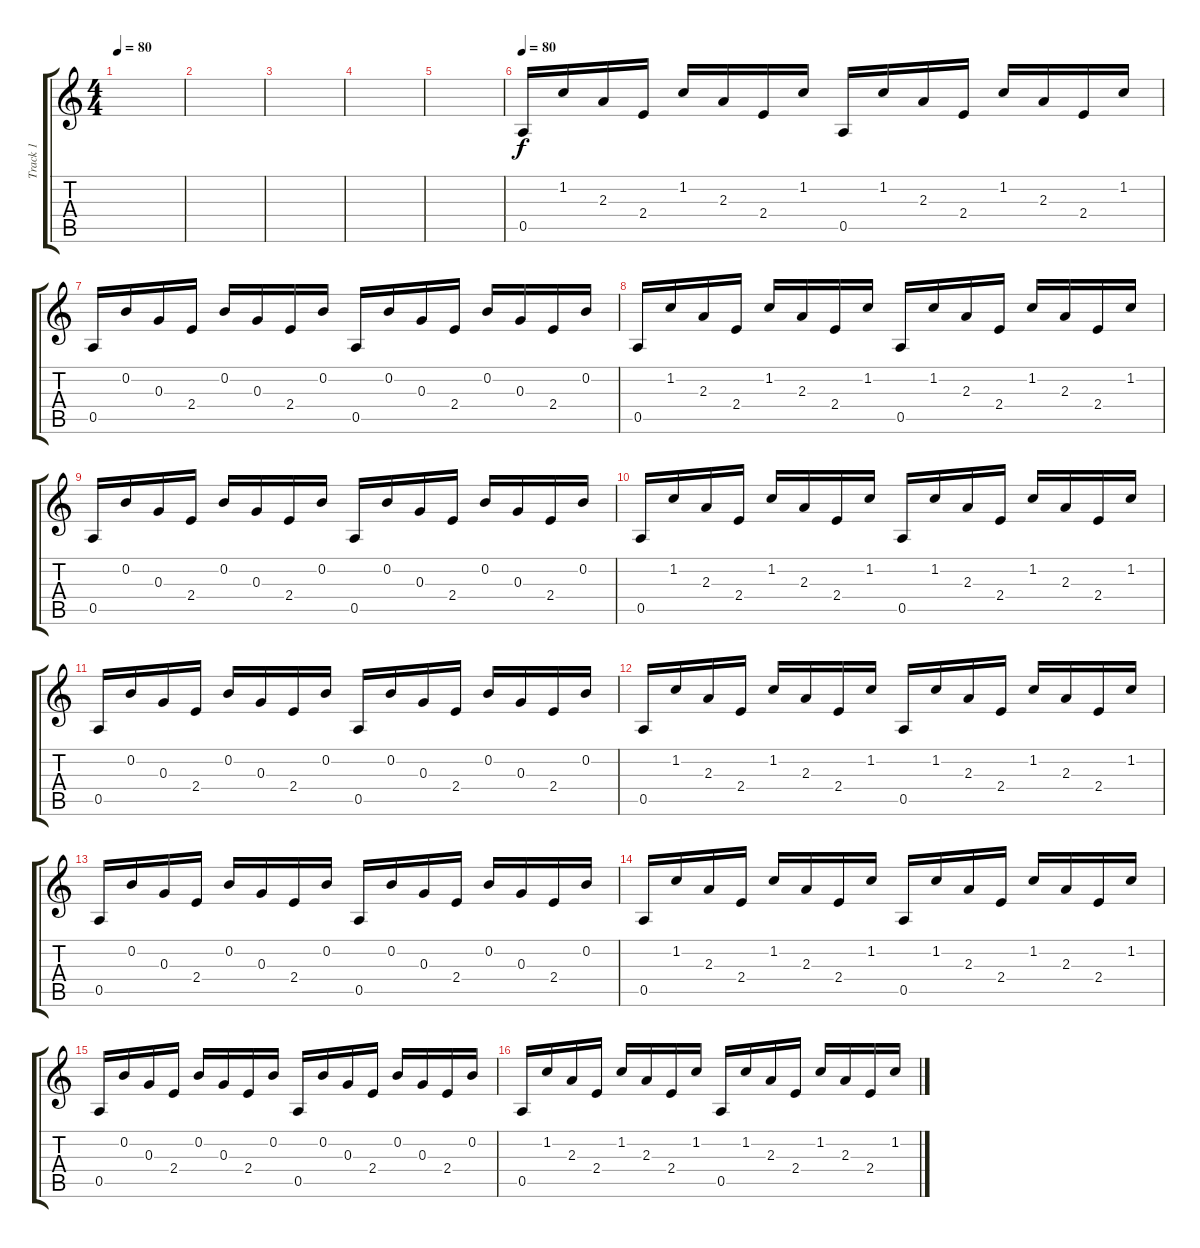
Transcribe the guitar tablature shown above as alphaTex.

\track ("Track 1" "Track 1") {instrument acousticguitarnylon}
\staff {score tabs}
\tuning (E4 B3 G3 D3 A2 E2) {hide}
\ts (4 4)
\tempo 80
\clef g2
\ks c
|
|
|
|
|
\tempo 80
0.5.16 1.2.16 2.3.16 2.4.16 1.2.16 2.3.16 2.4.16 1.2.16 0.5.16 1.2.16 2.3.16 2.4.16 1.2.16 2.3.16 2.4.16 1.2.16 |
0.5.16 0.2.16 0.3.16 2.4.16 0.2.16 0.3.16 2.4.16 0.2.16 0.5.16 0.2.16 0.3.16 2.4.16 0.2.16 0.3.16 2.4.16 0.2.16 |
0.5.16 1.2.16 2.3.16 2.4.16 1.2.16 2.3.16 2.4.16 1.2.16 0.5.16 1.2.16 2.3.16 2.4.16 1.2.16 2.3.16 2.4.16 1.2.16 |
0.5.16 0.2.16 0.3.16 2.4.16 0.2.16 0.3.16 2.4.16 0.2.16 0.5.16 0.2.16 0.3.16 2.4.16 0.2.16 0.3.16 2.4.16 0.2.16 |
0.5.16 1.2.16 2.3.16 2.4.16 1.2.16 2.3.16 2.4.16 1.2.16 0.5.16 1.2.16 2.3.16 2.4.16 1.2.16 2.3.16 2.4.16 1.2.16 |
0.5.16 0.2.16 0.3.16 2.4.16 0.2.16 0.3.16 2.4.16 0.2.16 0.5.16 0.2.16 0.3.16 2.4.16 0.2.16 0.3.16 2.4.16 0.2.16 |
0.5.16 1.2.16 2.3.16 2.4.16 1.2.16 2.3.16 2.4.16 1.2.16 0.5.16 1.2.16 2.3.16 2.4.16 1.2.16 2.3.16 2.4.16 1.2.16 |
0.5.16 0.2.16 0.3.16 2.4.16 0.2.16 0.3.16 2.4.16 0.2.16 0.5.16 0.2.16 0.3.16 2.4.16 0.2.16 0.3.16 2.4.16 0.2.16 |
0.5.16 1.2.16 2.3.16 2.4.16 1.2.16 2.3.16 2.4.16 1.2.16 0.5.16 1.2.16 2.3.16 2.4.16 1.2.16 2.3.16 2.4.16 1.2.16 |
0.5.16 0.2.16 0.3.16 2.4.16 0.2.16 0.3.16 2.4.16 0.2.16 0.5.16 0.2.16 0.3.16 2.4.16 0.2.16 0.3.16 2.4.16 0.2.16 |
0.5.16 1.2.16 2.3.16 2.4.16 1.2.16 2.3.16 2.4.16 1.2.16 0.5.16 1.2.16 2.3.16 2.4.16 1.2.16 2.3.16 2.4.16 1.2.16
